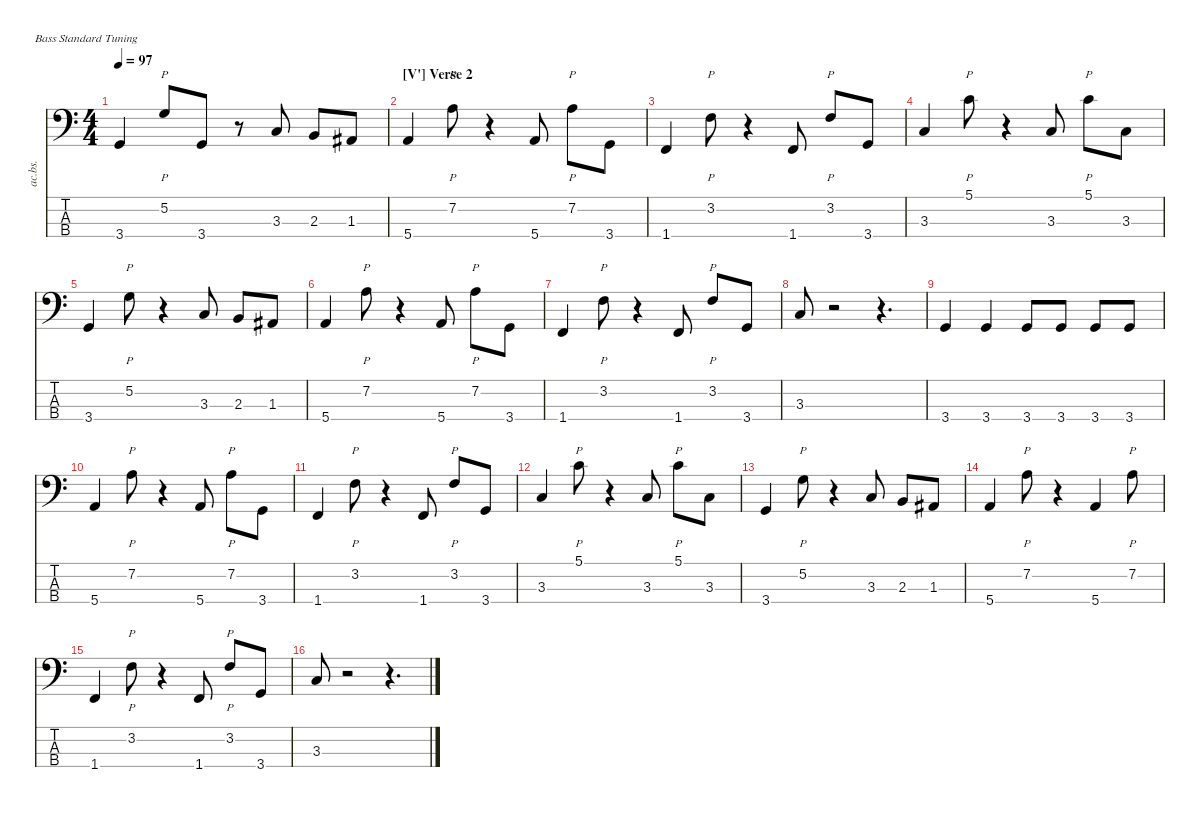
\defaultSystemsLayout 4
\hideDynamics
\bracketExtendMode nobrackets
\otherSystemsTrackNameOrientation horizontal
\track ("Acoustic Bass" "ac.bs.") {instrument acousticbass}
\staff {score tabs}
\tuning (G2 D2 A1 E1)
\ts (4 4)
\tempo 97
\clef f4
\ks c
3.4.4{dy mf beam Up} 5.2.8{p beam Up} 3.4.8{beam Up} r.8{beam Up} 3.3.8{beam Up} 2.3.8{beam Up} 1.3{acc #}.8{beam Up} |
\section ("V'" "Verse 2")
5.4.4{beam Up} 7.2.8{p beam Down} r.4{beam Down} 5.4.8{beam Up} 7.2.8{p beam Down} 3.4.8{beam Down} |
1.4.4{beam Up} 3.2.8{p beam Down} r.4{beam Down} 1.4.8{beam Up} 3.2.8{p beam Up} 3.4.8{beam Up} |
3.3.4{beam Up} 5.1.8{p beam Down} r.4{beam Down} 3.3.8{beam Up} 5.1.8{p beam Down} 3.3.8{beam Down} |
3.4.4{beam Up} 5.2.8{p beam Down} r.4{beam Down} 3.3.8{beam Up} 2.3.8{beam Up} 1.3{acc #}.8{beam Up} |
5.4.4{beam Up} 7.2.8{p beam Down} r.4{beam Down} 5.4.8{beam Up} 7.2.8{p beam Down} 3.4.8{beam Down} |
1.4.4{beam Up} 3.2.8{p beam Down} r.4{beam Down} 1.4.8{beam Up} 3.2.8{p beam Up} 3.4.8{beam Up} |
3.3.8{beam Up} r.2{beam Up} r.4{d beam Up} |
3.4.4{beam Up} 3.4.4{beam Up} 3.4.8{beam Up} 3.4.8{beam Up} 3.4.8{beam Up} 3.4.8{beam Up} |
5.4.4{beam Up} 7.2.8{p beam Down} r.4{beam Down} 5.4.8{beam Up} 7.2.8{p beam Down} 3.4.8{beam Down} |
1.4.4{beam Up} 3.2.8{p beam Down} r.4{beam Down} 1.4.8{beam Up} 3.2.8{p beam Up} 3.4.8{beam Up} |
3.3.4{beam Up} 5.1.8{p beam Down} r.4{beam Down} 3.3.8{beam Up} 5.1.8{p beam Down} 3.3.8{beam Down} |
3.4.4{beam Up} 5.2.8{p beam Down} r.4{beam Down} 3.3.8{beam Up} 2.3.8{beam Up} 1.3{acc #}.8{beam Up} |
5.4.4{beam Up} 7.2.8{p beam Down} r.4{beam Down} 5.4.4{beam Up} 7.2.8{p beam Down} |
1.4.4{beam Up} 3.2.8{p beam Down} r.4{beam Down} 1.4.8{beam Up} 3.2.8{p beam Up} 3.4.8{beam Up} |
3.3.8{beam Up} r.2{beam Up} r.4{d beam Up}
